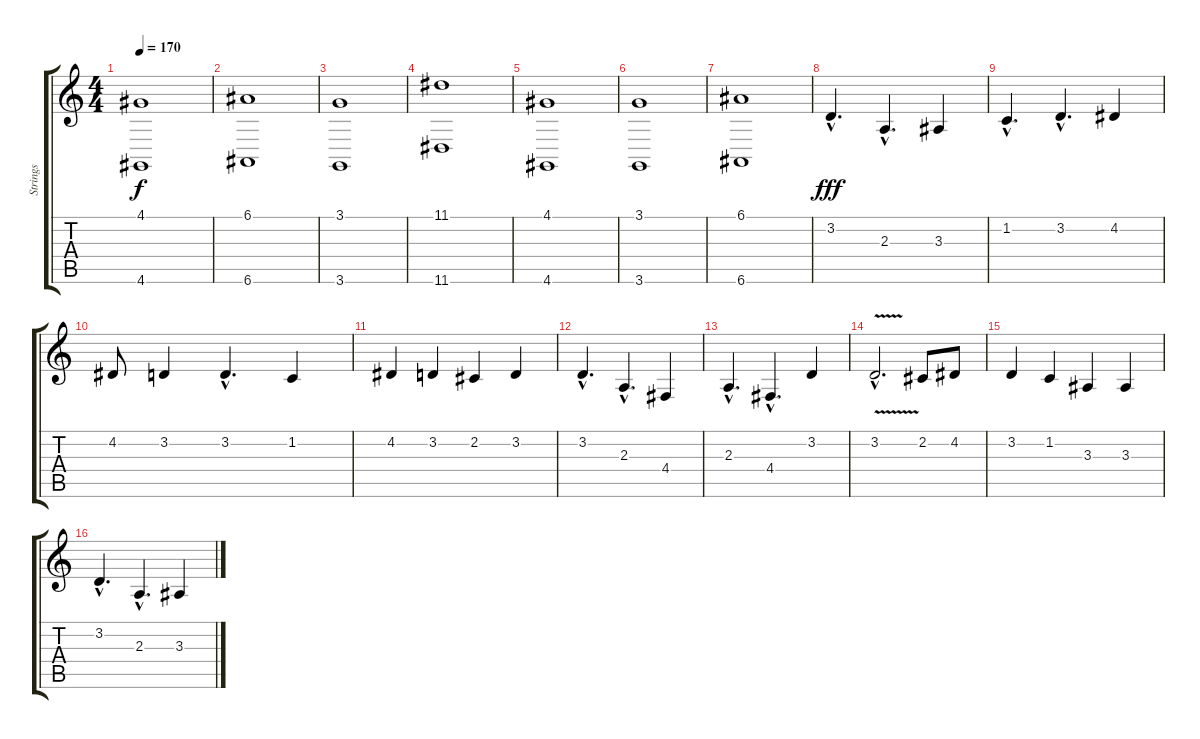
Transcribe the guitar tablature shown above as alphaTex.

\track ("Strings" "Strings") {instrument stringensemble1}
\staff {score tabs}
\tuning (E4 B3 G3 D3 A2 E2) {hide}
\ts (4 4)
\tempo 170
\clef g2
\ks c
(4.1 4.6).1{dy f} |
(6.1 6.6).1 |
(3.1 3.6).1 |
(11.1 11.6).1 |
(4.1 4.6).1 |
(3.1 3.6).1 |
(6.1 6.6).1 |
3.2{hac}.4{d dy fff} 2.3{hac}.4{d} 3.3.4 |
1.2{hac}.4{d} 3.2{hac}.4{d} 4.2.4 |
4.2.8 3.2.4 3.2{hac}.4{d} 1.2.4 |
4.2.4 3.2.4 2.2.4 3.2.4 |
3.2{hac}.4{d} 2.3{hac}.4{d} 4.4.4 |
2.3{hac}.4{d} 4.4{hac}.4{d} 3.2.4 |
3.2{v hac}.2{d} 2.2.8 4.2.8 |
3.2.4 1.2.4 3.3.4 3.3.4 |
3.2{hac}.4{d} 2.3{hac}.4{d} 3.3.4
